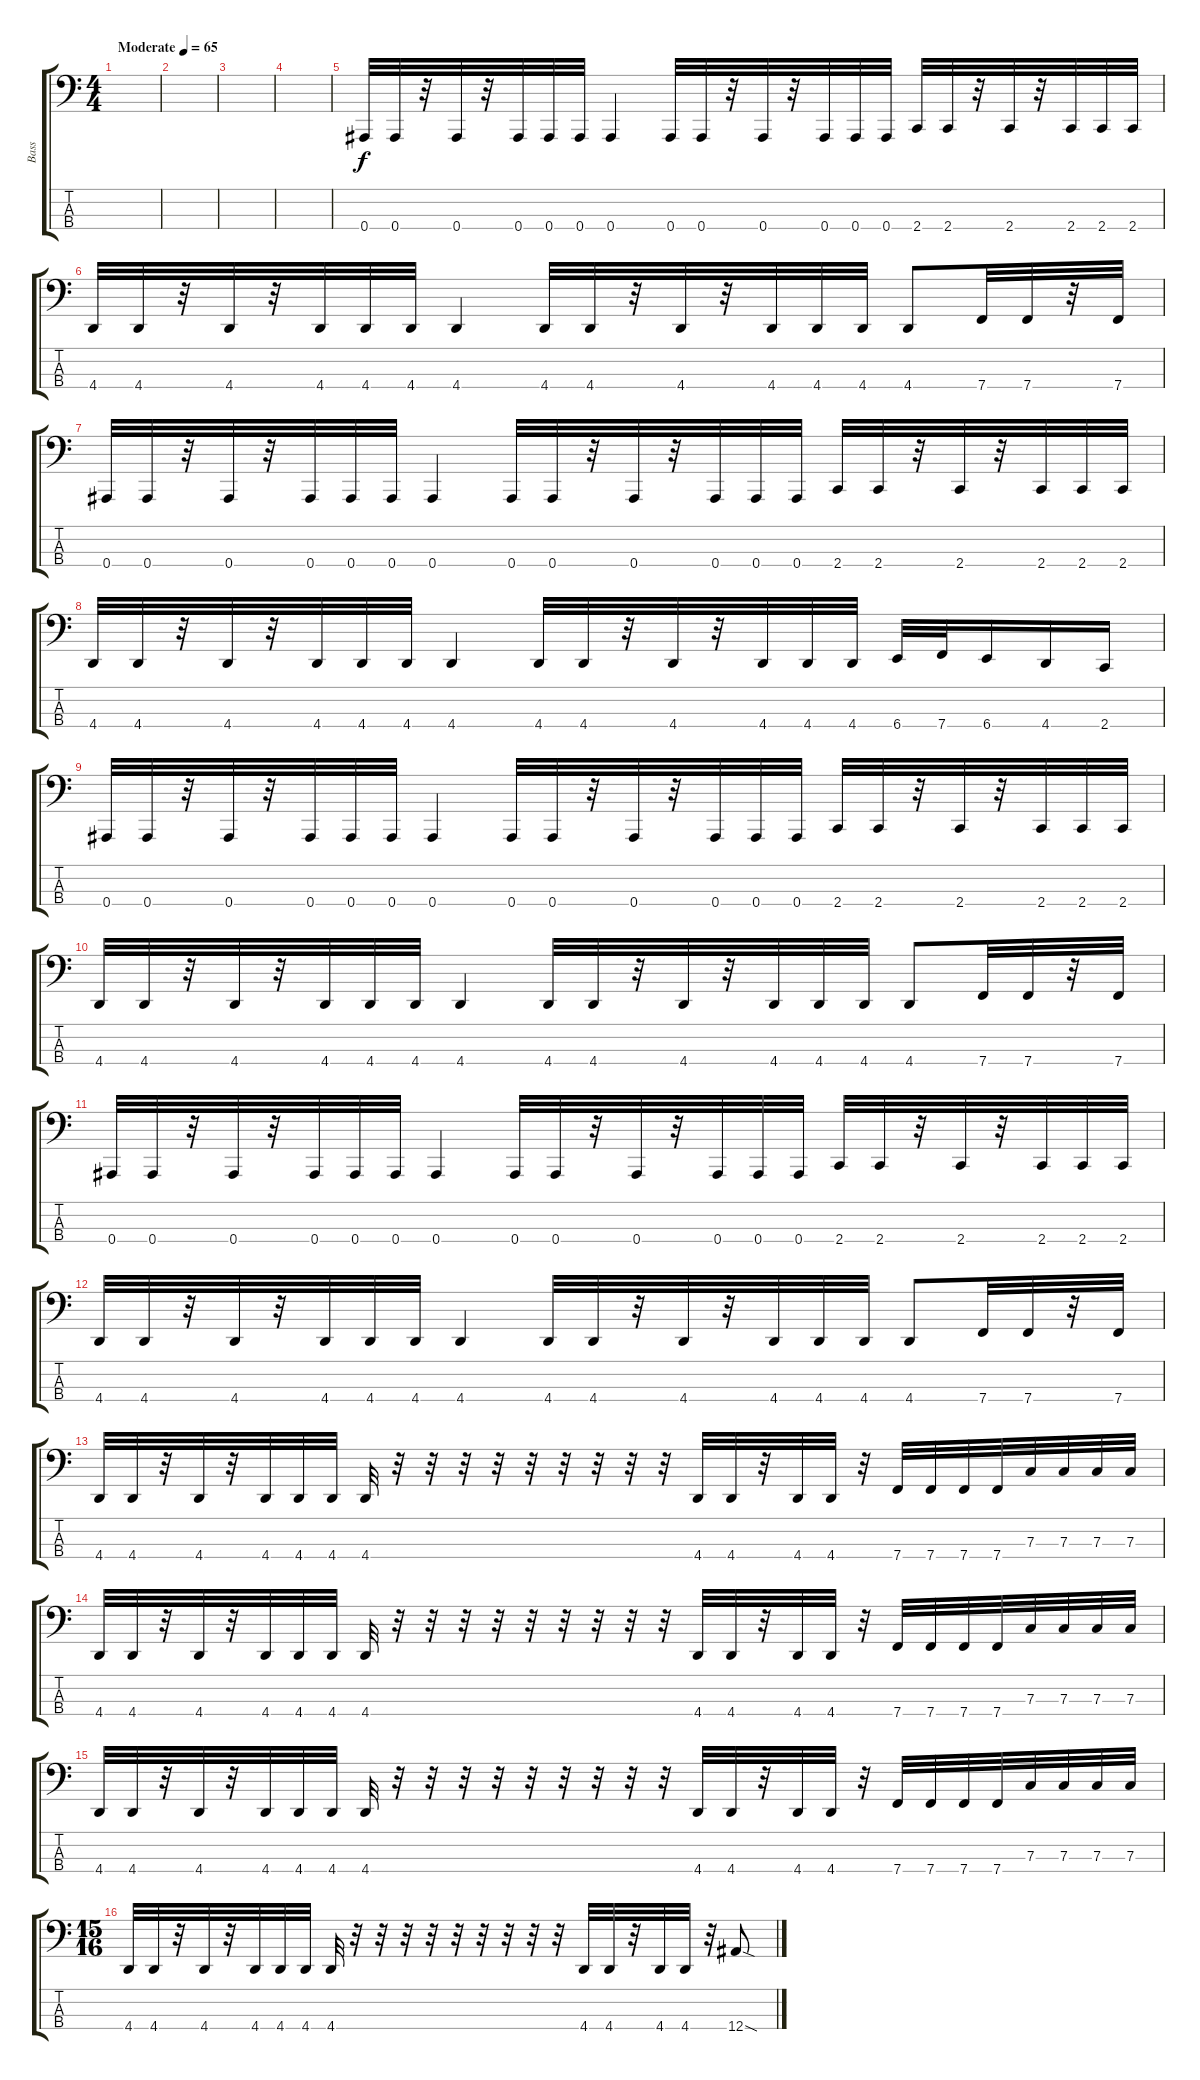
\track ("Bass" "Bass") {instrument electricbassfinger}
\staff {score tabs}
\tuning (Eb2 Bb1 F1 Bb0) {hide}
\ts (4 4)
\tempo (65 "Moderate")
\clef f4
\ks c
|
|
|
|
0.4.32 0.4.32 r.32 0.4.32 r.32 0.4.32 0.4.32 0.4.32 0.4.4 0.4.32 0.4.32 r.32 0.4.32 r.32 0.4.32 0.4.32 0.4.32 2.4.32 2.4.32 r.32 2.4.32 r.32 2.4.32 2.4.32 2.4.32 |
4.4.32 4.4.32 r.32 4.4.32 r.32 4.4.32 4.4.32 4.4.32 4.4.4 4.4.32 4.4.32 r.32 4.4.32 r.32 4.4.32 4.4.32 4.4.32 4.4.8 7.4.32 7.4.32 r.32 7.4.32 |
0.4.32 0.4.32 r.32 0.4.32 r.32 0.4.32 0.4.32 0.4.32 0.4.4 0.4.32 0.4.32 r.32 0.4.32 r.32 0.4.32 0.4.32 0.4.32 2.4.32 2.4.32 r.32 2.4.32 r.32 2.4.32 2.4.32 2.4.32 |
4.4.32 4.4.32 r.32 4.4.32 r.32 4.4.32 4.4.32 4.4.32 4.4.4 4.4.32 4.4.32 r.32 4.4.32 r.32 4.4.32 4.4.32 4.4.32 6.4.32 7.4.32 6.4.16 4.4.16 2.4.16 |
0.4.32 0.4.32 r.32 0.4.32 r.32 0.4.32 0.4.32 0.4.32 0.4.4 0.4.32 0.4.32 r.32 0.4.32 r.32 0.4.32 0.4.32 0.4.32 2.4.32 2.4.32 r.32 2.4.32 r.32 2.4.32 2.4.32 2.4.32 |
4.4.32 4.4.32 r.32 4.4.32 r.32 4.4.32 4.4.32 4.4.32 4.4.4 4.4.32 4.4.32 r.32 4.4.32 r.32 4.4.32 4.4.32 4.4.32 4.4.8 7.4.32 7.4.32 r.32 7.4.32 |
0.4.32 0.4.32 r.32 0.4.32 r.32 0.4.32 0.4.32 0.4.32 0.4.4 0.4.32 0.4.32 r.32 0.4.32 r.32 0.4.32 0.4.32 0.4.32 2.4.32 2.4.32 r.32 2.4.32 r.32 2.4.32 2.4.32 2.4.32 |
4.4.32 4.4.32 r.32 4.4.32 r.32 4.4.32 4.4.32 4.4.32 4.4.4 4.4.32 4.4.32 r.32 4.4.32 r.32 4.4.32 4.4.32 4.4.32 4.4.8 7.4.32 7.4.32 r.32 7.4.32 |
4.4.32 4.4.32 r.32 4.4.32 r.32 4.4.32 4.4.32 4.4.32 4.4.32 r.32 r.32 r.32 r.32 r.32 r.32 r.32 r.32 r.32 4.4.32 4.4.32 r.32 4.4.32 4.4.32 r.32 7.4.32 7.4.32 7.4.32 7.4.32 7.3.32 7.3.32 7.3.32 7.3.32 |
4.4.32 4.4.32 r.32 4.4.32 r.32 4.4.32 4.4.32 4.4.32 4.4.32 r.32 r.32 r.32 r.32 r.32 r.32 r.32 r.32 r.32 4.4.32 4.4.32 r.32 4.4.32 4.4.32 r.32 7.4.32 7.4.32 7.4.32 7.4.32 7.3.32 7.3.32 7.3.32 7.3.32 |
4.4.32 4.4.32 r.32 4.4.32 r.32 4.4.32 4.4.32 4.4.32 4.4.32 r.32 r.32 r.32 r.32 r.32 r.32 r.32 r.32 r.32 4.4.32 4.4.32 r.32 4.4.32 4.4.32 r.32 7.4.32 7.4.32 7.4.32 7.4.32 7.3.32 7.3.32 7.3.32 7.3.32 |
\ts (15 16)
4.4.32 4.4.32 r.32 4.4.32 r.32 4.4.32 4.4.32 4.4.32 4.4.32 r.32 r.32 r.32 r.32 r.32 r.32 r.32 r.32 r.32 4.4.32 4.4.32 r.32 4.4.32 4.4.32 r.32 12.4{sod}.8
